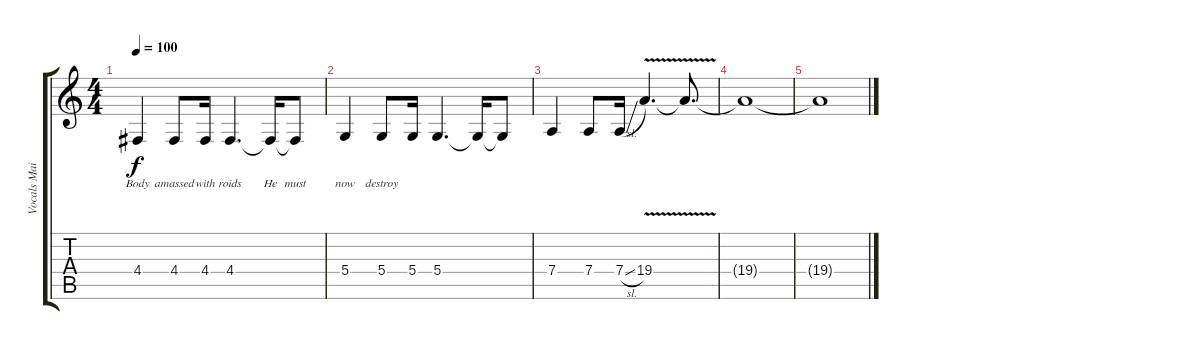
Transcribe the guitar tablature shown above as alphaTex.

\track ("Vocals Main" "Vocals Mai") {instrument lead2sawtooth}
\staff {score tabs}
\tuning (E4 B3 G3 D3 A2 E2) {hide}
\ts (4 4)
\tempo 100
\clef g2
\ks c
4.4.4{lyrics (0 "Body") lyrics (1 "") lyrics (2 "") lyrics (3 "") lyrics (4 "") dy f} 4.4.8{lyrics (0 "amassed") lyrics (1 "") lyrics (2 "") lyrics (3 "") lyrics (4 "")} 4.4.16{lyrics (0 "with") lyrics (1 "") lyrics (2 "") lyrics (3 "") lyrics (4 "")} 4.4.4{d lyrics (0 "roids") lyrics (1 "") lyrics (2 "") lyrics (3 "") lyrics (4 "")} 4.4{t}.16{lyrics (0 "He") lyrics (1 "") lyrics (2 "") lyrics (3 "") lyrics (4 "")} 4.4{t}.8{lyrics (0 "must") lyrics (1 "") lyrics (2 "") lyrics (3 "") lyrics (4 "")} |
5.4.4{lyrics (0 "now") lyrics (1 "") lyrics (2 "") lyrics (3 "") lyrics (4 "")} 5.4.8{lyrics (0 "destroy") lyrics (1 "") lyrics (2 "") lyrics (3 "") lyrics (4 "")} 5.4.16 5.4.4{d} 5.4{t}.16 5.4{t}.8 |
7.4.4 7.4.8 7.4{sl}.16 19.4{v}.4{d} 19.4{t}.8{d} |
19.4{t}.1{volume 0} |
19.4{t}.1
